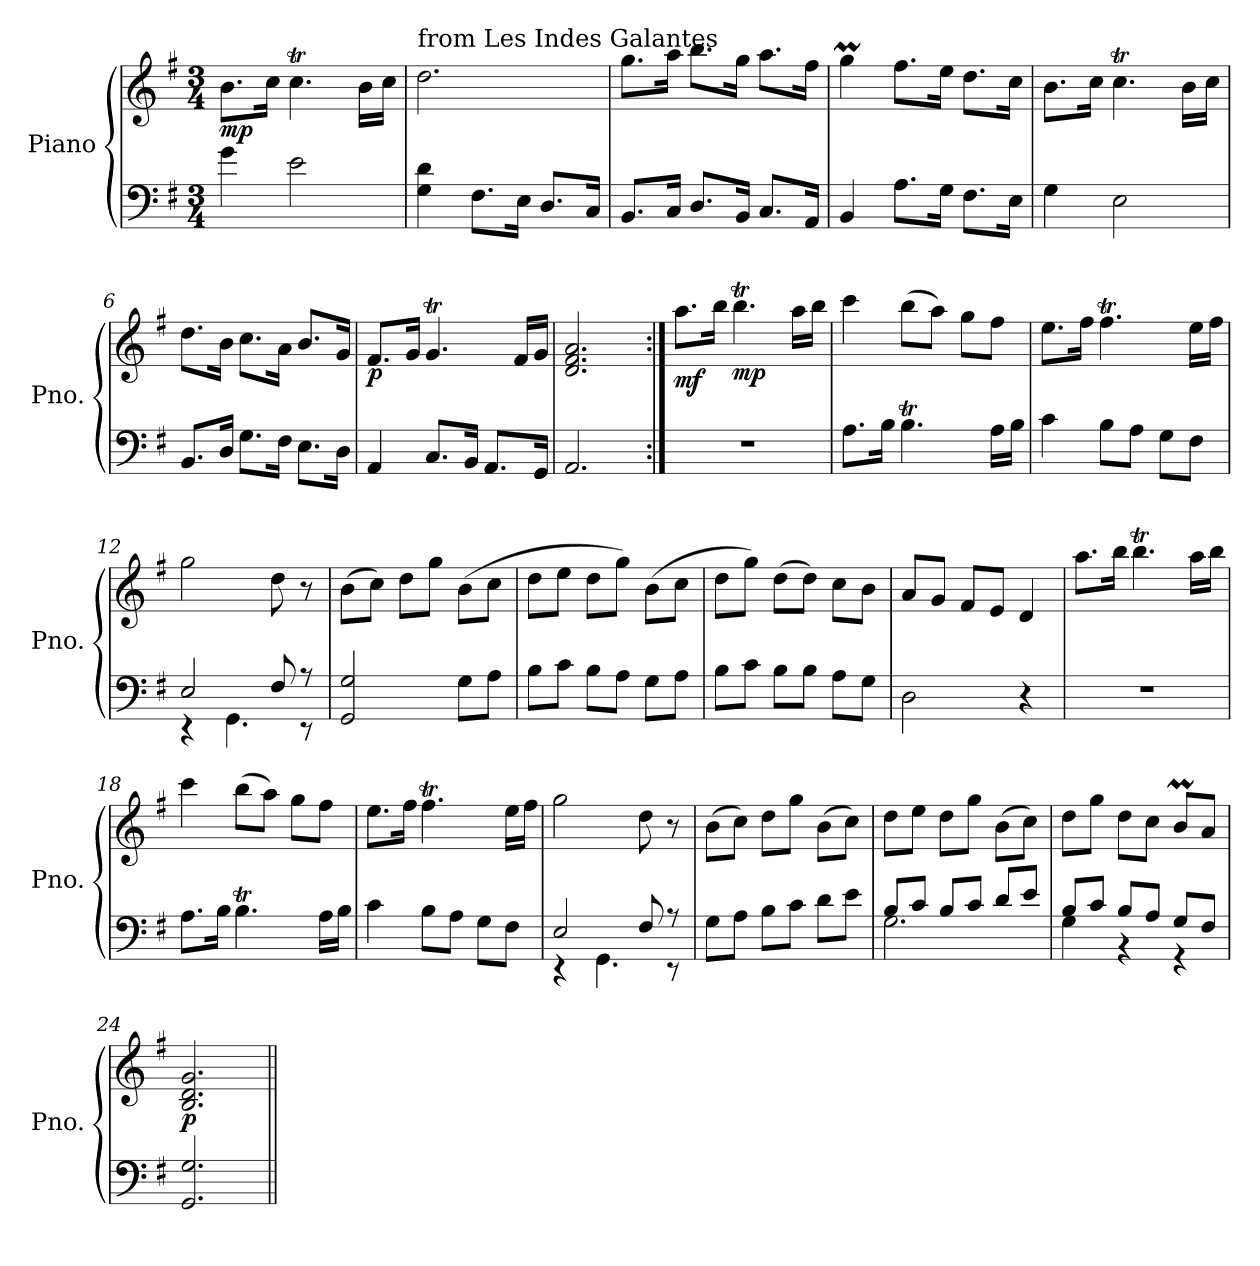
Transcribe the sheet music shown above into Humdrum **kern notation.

**kern	**kern	**dynam
*part1	*part1	*part1
*staff2	*staff1	*staff1/2
*I"Piano	*	*
*I'Pno.	*	*
*clefF4	*clefG2	*
*k[f#]	*k[f#]	*
*M3/4	*M3/4	*
*MM83	*MM83	*
=1	=1	=1
!	!	!LO:DY:b
4g\	8.b\L	mp
.	16cc\Jk	.
2e\	4.ccT\	.
.	16b\LL	.
.	16cc\JJ	.
=2	=2	=2
!	!LO:TX:a:t=from Les Indes Galantes	!
4G\ 4d\	2.dd\	.
8.F#\L	.	.
16E\Jk	.	.
8.D/L	.	.
16C/Jk	.	.
=3	=3	=3
8.BB/L	8.gg\L	.
16C/Jk	16aa\Jk	.
8.D/L	8.bb\L	.
16BB/Jk	16gg\Jk	.
8.C/L	8.aa\L	.
16AA/Jk	16ff#\Jk	.
=4	=4	=4
4BB/	4ggM\	.
8.A\L	8.ff#\L	.
16G\Jk	16ee\Jk	.
8.F#\L	8.dd\L	.
16E\Jk	16cc\Jk	.
!!LO:LB:g=z
=5	=5	=5
4G\	8.b\L	.
.	16cc\Jk	.
2E\	4.ccT\	.
.	16b\LL	.
.	16cc\JJ	.
=6	=6	=6
8.BB/L	8.dd\L	.
16D/Jk	16b\Jk	.
8.G\L	8.cc\L	.
16F#\Jk	16a\Jk	.
8.E\L	8.b/L	.
16D\Jk	16g/Jk	.
=7	=7	=7
!	!	!LO:DY:b
4AA/	8.f#/L	p
.	16g/Jk	.
8.C/L	4.gT/	.
16BB/Jk	.	.
8.AA/L	.	.
.	16f#/LL	.
16GG/Jk	16g/JJ	.
=8	=8	=8
2.AA/	2.d/ 2.f#/ 2.a/	.
!!LO:LB:g=z
=9:|!	=9:|!	=9:|!
!	!	!LO:DY:b
2.r	8.aa\L	mf
.	16bb\Jk	.
!	!	!LO:DY:b
.	4.bbt\	mp
.	16aa\LL	.
.	16bb\JJ	.
=10	=10	=10
8.A\L	4ccc\	.
16B\Jk	.	.
4.Bt\	(8bb\L	.
.	8aa\J)	.
.	8gg\L	.
16A\LL	8ff#\J	.
16B\JJ	.	.
=11	=11	=11
4c\	8.ee\L	.
.	16ff#\Jk	.
8B\L	4.ff#t\	.
8A\J	.	.
8G\L	.	.
8F#\J	16ee\LL	.
.	16ff#\JJ	.
=12	=12	=12
*^	*	*
2E/	4r	2gg\	.
.	4.GG\	.	.
8F#/	.	8dd\	.
8r	8r	8r	.
*v	*v	*	*
!!LO:LB:g=z
=13	=13	=13
2GG/ 2G/	(8b\L	.
.	8cc\J)	.
.	8dd\L	.
.	8gg\J	.
8G\L	(8b\L	.
8A\J	8cc\J	.
=14	=14	=14
8B\L	8dd\L	.
8c\J	8ee\J	.
8B\L	8dd\L	.
8A\J	8gg\J)	.
8G\L	(8b\L	.
8A\J	8cc\J	.
=15	=15	=15
8B\L	8dd\L	.
8c\J	8gg\J)	.
8B\L	(8dd\L	.
8B\J	8dd\J)	.
8A\L	8cc\L	.
8G\J	8b\J	.
=16	=16	=16
2D\	8a/L	.
.	8g/J	.
.	8f#/L	.
.	8e/J	.
4r	4d/	.
!!LO:LB:g=z
=17	=17	=17
2.r	8.aa\L	.
.	16bb\Jk	.
.	4.bbt\	.
.	16aa\LL	.
.	16bb\JJ	.
=18	=18	=18
8.A\L	4ccc\	.
16B\Jk	.	.
4.Bt\	(8bb\L	.
.	8aa\J)	.
.	8gg\L	.
16A\LL	8ff#\J	.
16B\JJ	.	.
=19	=19	=19
4c\	8.ee\L	.
.	16ff#\Jk	.
8B\L	4.ff#t\	.
8A\J	.	.
8G\L	.	.
8F#\J	16ee\LL	.
.	16ff#\JJ	.
=20	=20	=20
*^	*	*
2E/	4r	2gg\	.
.	4.GG\	.	.
8F#/	.	8dd\	.
8r	8r	8r	.
*v	*v	*	*
!!LO:PB:g=z
=21	=21	=21
8G\L	(8b\L	.
8A\J	8cc\J)	.
8B\L	8dd\L	.
8c\J	8gg\J	.
8d\L	(8b\L	.
8e\J	8cc\J)	.
=22	=22	=22
*^	*	*
8B/L	2.G\	8dd\L	.
8c/J	.	8ee\J	.
8B/L	.	8dd\L	.
8c/J	.	8gg\J	.
8d/L	.	(8b\L	.
8e/J	.	8cc\J)	.
=23	=23	=23	=23
*	*	*MM70	*
8B/L	4G\	8dd\L	.
8c/J	.	8gg\J	.
8B/L	4r	8dd\L	.
8A/J	.	8cc\J	.
8G/L	4r	8bm/L	.
8F#/J	.	8a/J	.
*v	*v	*	*
=24	=24	=24
*	*MM50	*
!	!	!LO:DY:a=2
2.GG/ 2.G/	2.B/ 2.d/ 2.g/	p
=||	=||	=||
*-	*-	*-
